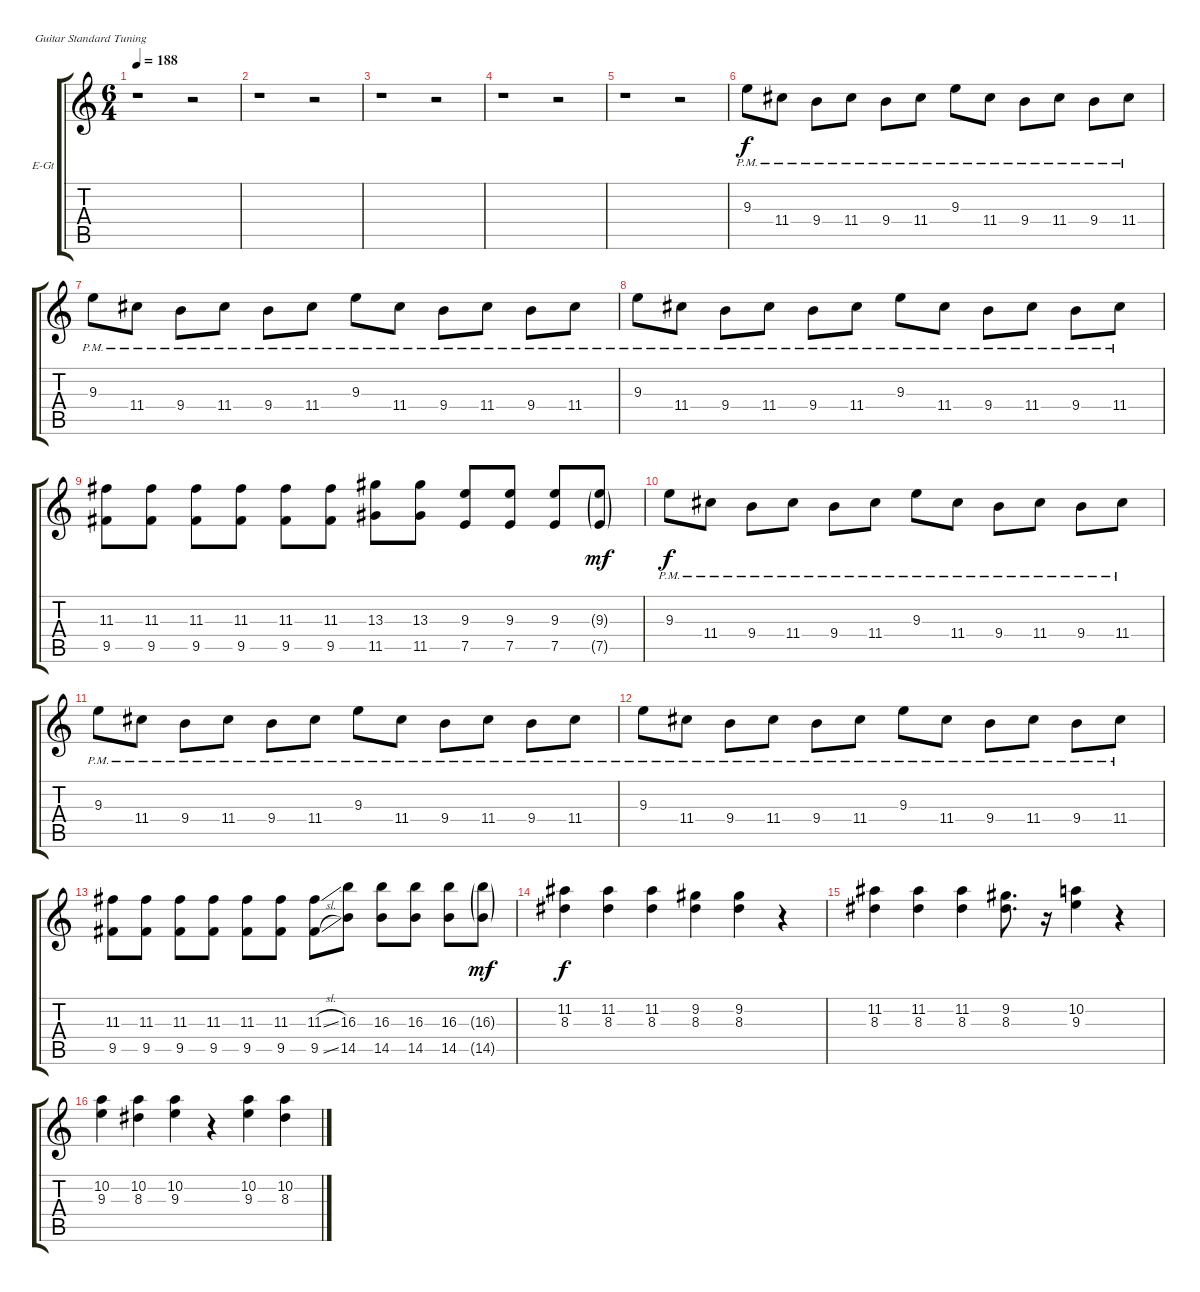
\bracketExtendMode groupsimilarinstruments
\firstSystemTrackNameOrientation horizontal
\otherSystemsTrackNameOrientation horizontal
\track ("Guitar" "E-Gt") {instrument overdrivenguitar}
\staff {score tabs}
\tuning (E4 B3 G3 D3 A2 E2)
\ts (6 4)
\tempo 188
\clef g2
\ks c
r.1{dy f} r.2 |
r.1 r.2 |
r.1 r.2 |
r.1 r.2 |
r.1 r.2 |
9.3{pm}.8 11.4{pm}.8 9.4{pm}.8 11.4{pm}.8 9.4{pm}.8 11.4{pm}.8 9.3{pm}.8 11.4{pm}.8 9.4{pm}.8 11.4{pm}.8 9.4{pm}.8 11.4{pm}.8 |
9.3{pm}.8 11.4{pm}.8 9.4{pm}.8 11.4{pm}.8 9.4{pm}.8 11.4{pm}.8 9.3{pm}.8 11.4{pm}.8 9.4{pm}.8 11.4{pm}.8 9.4{pm}.8 11.4{pm}.8 |
9.3{pm}.8 11.4{pm}.8 9.4{pm}.8 11.4{pm}.8 9.4{pm}.8 11.4{pm}.8 9.3{pm}.8 11.4{pm}.8 9.4{pm}.8 11.4{pm}.8 9.4{pm}.8 11.4{pm}.8 |
(11.3 9.5).8 (11.3 9.5).8 (11.3 9.5).8 (11.3 9.5).8 (11.3 9.5).8 (11.3 9.5).8 (13.3 11.5).8 (13.3 11.5).8 (9.3 7.5).8 (9.3 7.5).8 (9.3 7.5).8 (9.3{g} 7.5{g}).8{dy mf} |
9.3{pm}.8{dy f} 11.4{pm}.8 9.4{pm}.8 11.4{pm}.8 9.4{pm}.8 11.4{pm}.8 9.3{pm}.8 11.4{pm}.8 9.4{pm}.8 11.4{pm}.8 9.4{pm}.8 11.4{pm}.8 |
9.3{pm}.8 11.4{pm}.8 9.4{pm}.8 11.4{pm}.8 9.4{pm}.8 11.4{pm}.8 9.3{pm}.8 11.4{pm}.8 9.4{pm}.8 11.4{pm}.8 9.4{pm}.8 11.4{pm}.8 |
9.3{pm}.8 11.4{pm}.8 9.4{pm}.8 11.4{pm}.8 9.4{pm}.8 11.4{pm}.8 9.3{pm}.8 11.4{pm}.8 9.4{pm}.8 11.4{pm}.8 9.4{pm}.8 11.4{pm}.8 |
(11.3 9.5).8 (11.3 9.5).8 (11.3 9.5).8 (11.3 9.5).8 (11.3 9.5).8 (11.3 9.5).8 (11.3{sl} 9.5{sl}).8 (16.3 14.5).8 (16.3 14.5).8 (16.3 14.5).8 (16.3 14.5).8 (16.3{g} 14.5{g}).8{dy mf} |
(11.2 8.3).4{dy f} (11.2 8.3).4 (11.2 8.3).4 (9.2 8.3).4 (9.2 8.3).4 r.4 |
(11.2 8.3).4 (11.2 8.3).4 (11.2 8.3).4 (9.2 8.3).8{d} r.16 (10.2 9.3).4 r.4 |
(10.2 9.3).4 (10.2 8.3).4 (10.2 9.3).4 r.4 (10.2 9.3).4 (10.2 8.3).4
